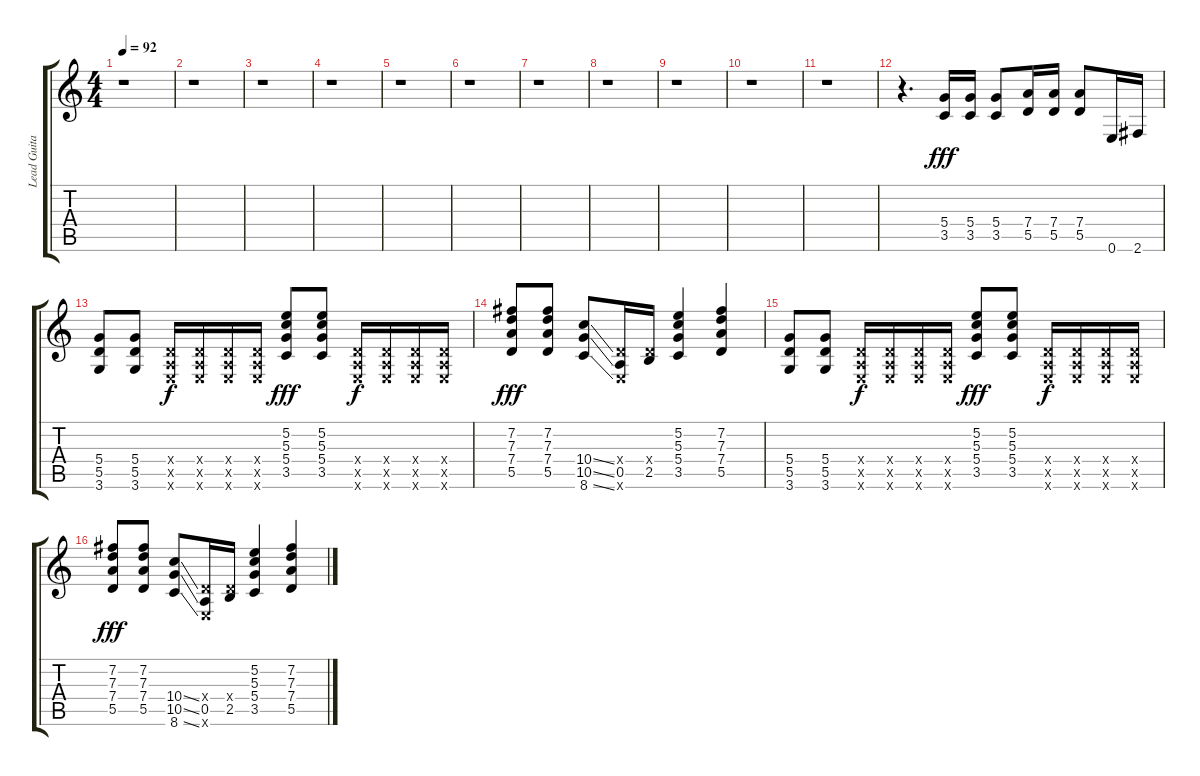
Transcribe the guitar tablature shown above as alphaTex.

\track ("Lead Guitar" "Lead Guita") {instrument overdrivenguitar}
\staff {score tabs}
\tuning (E4 B3 G3 D3 A2 E2) {hide}
\ts (4 4)
\tempo 92
\clef g2
\ks c
r.1{dy fff} |
r.1 |
r.1 |
r.1 |
r.1 |
r.1 |
r.1 |
r.1 |
r.1 |
r.1 |
r.1 |
r.4{d} (5.4 3.5).16 (5.4 3.5).16 (5.4 3.5).8 (7.4 5.5).16 (7.4 5.5).16 (7.4 5.5).8 0.6.16 2.6.16 |
(5.4 5.5 3.6).8 (5.4 5.5 3.6).8 (0.4{x} 0.5{x} 0.6{x}).16{dy f} (0.4{x} 0.5{x} 0.6{x}).16 (0.4{x} 0.5{x} 0.6{x}).16 (0.4{x} 0.5{x} 0.6{x}).16 (5.2 5.3 5.4 3.5).8{dy fff} (5.2 5.3 5.4 3.5).8 (0.4{x} 0.5{x} 0.6{x}).16{dy f} (0.4{x} 0.5{x} 0.6{x}).16 (0.4{x} 0.5{x} 0.6{x}).16 (0.4{x} 0.5{x} 0.6{x}).16 |
(7.2 7.3 7.4 5.5).8{dy fff} (7.2 7.3 7.4 5.5).8 (10.4{ss} 10.5{ss} 8.6{ss}).8 (0.4{x} 0.5 0.6{x}).16 (0.4{x} 2.5).16 (5.2 5.3 5.4 3.5).4 (7.2 7.3 7.4 5.5).4 |
(5.4 5.5 3.6).8 (5.4 5.5 3.6).8 (0.4{x} 0.5{x} 0.6{x}).16{dy f} (0.4{x} 0.5{x} 0.6{x}).16 (0.4{x} 0.5{x} 0.6{x}).16 (0.4{x} 0.5{x} 0.6{x}).16 (5.2 5.3 5.4 3.5).8{dy fff} (5.2 5.3 5.4 3.5).8 (0.4{x} 0.5{x} 0.6{x}).16{dy f} (0.4{x} 0.5{x} 0.6{x}).16 (0.4{x} 0.5{x} 0.6{x}).16 (0.4{x} 0.5{x} 0.6{x}).16 |
(7.2 7.3 7.4 5.5).8{dy fff} (7.2 7.3 7.4 5.5).8 (10.4{ss} 10.5{ss} 8.6{ss}).8 (0.4{x} 0.5 0.6{x}).16 (0.4{x} 2.5).16 (5.2 5.3 5.4 3.5).4 (7.2 7.3 7.4 5.5).4
